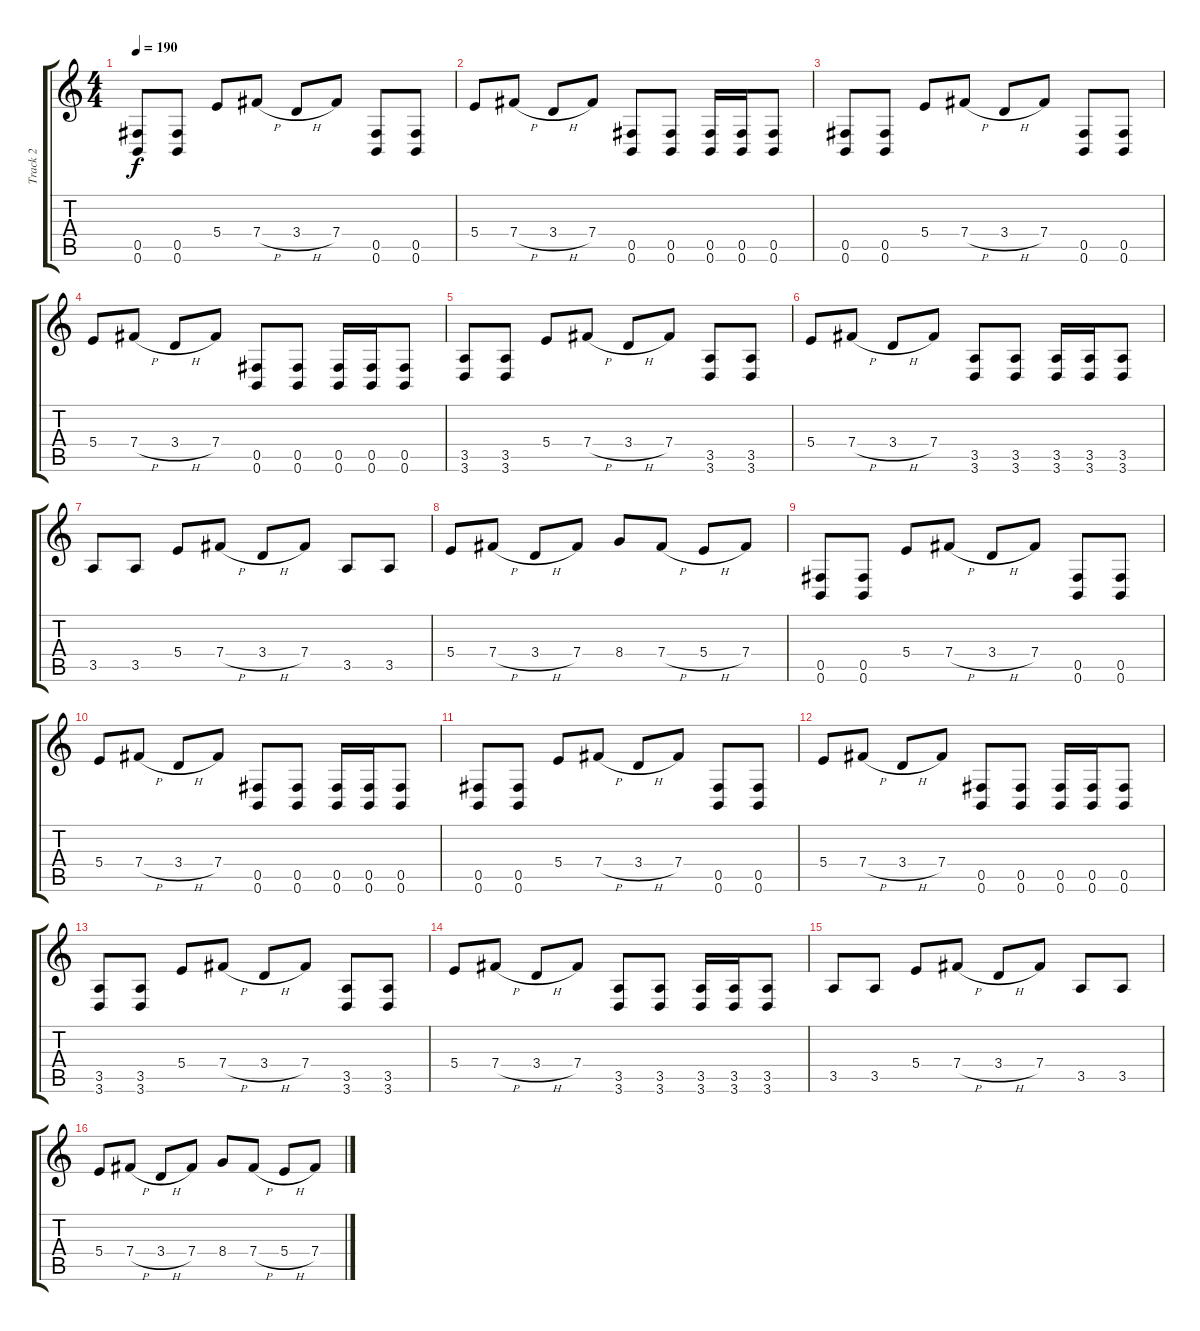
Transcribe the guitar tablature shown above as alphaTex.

\track ("Track 2" "Track 2") {instrument distortionguitar}
\staff {score tabs}
\tuning (Db4 Ab3 E3 B2 Gb2 B1) {hide}
\ts (4 4)
\tempo 190
\clef g2
\ks c
(0.5 0.6).8{dy f} (0.5 0.6).8 5.4.8 7.4{h}.8 3.4{h}.8 7.4.8 (0.5 0.6).8 (0.5 0.6).8 |
5.4.8 7.4{h}.8 3.4{h}.8 7.4.8 (0.5 0.6).8 (0.5 0.6).8 (0.5 0.6).16 (0.5 0.6).16 (0.5 0.6).8 |
(0.5 0.6).8 (0.5 0.6).8 5.4.8 7.4{h}.8 3.4{h}.8 7.4.8 (0.5 0.6).8 (0.5 0.6).8 |
5.4.8 7.4{h}.8 3.4{h}.8 7.4.8 (0.5 0.6).8 (0.5 0.6).8 (0.5 0.6).16 (0.5 0.6).16 (0.5 0.6).8 |
(3.5 3.6).8 (3.5 3.6).8 5.4.8 7.4{h}.8 3.4{h}.8 7.4.8 (3.5 3.6).8 (3.5 3.6).8 |
5.4.8 7.4{h}.8 3.4{h}.8 7.4.8 (3.5 3.6).8 (3.5 3.6).8 (3.5 3.6).16 (3.5 3.6).16 (3.5 3.6).8 |
3.5.8 3.5.8 5.4.8 7.4{h}.8 3.4{h}.8 7.4.8 3.5.8 3.5.8 |
5.4.8 7.4{h}.8 3.4{h}.8 7.4.8 8.4.8 7.4{h}.8 5.4{h}.8 7.4.8 |
(0.5 0.6).8 (0.5 0.6).8 5.4.8 7.4{h}.8 3.4{h}.8 7.4.8 (0.5 0.6).8 (0.5 0.6).8 |
5.4.8 7.4{h}.8 3.4{h}.8 7.4.8 (0.5 0.6).8 (0.5 0.6).8 (0.5 0.6).16 (0.5 0.6).16 (0.5 0.6).8 |
(0.5 0.6).8 (0.5 0.6).8 5.4.8 7.4{h}.8 3.4{h}.8 7.4.8 (0.5 0.6).8 (0.5 0.6).8 |
5.4.8 7.4{h}.8 3.4{h}.8 7.4.8 (0.5 0.6).8 (0.5 0.6).8 (0.5 0.6).16 (0.5 0.6).16 (0.5 0.6).8 |
(3.5 3.6).8 (3.5 3.6).8 5.4.8 7.4{h}.8 3.4{h}.8 7.4.8 (3.5 3.6).8 (3.5 3.6).8 |
5.4.8 7.4{h}.8 3.4{h}.8 7.4.8 (3.5 3.6).8 (3.5 3.6).8 (3.5 3.6).16 (3.5 3.6).16 (3.5 3.6).8 |
3.5.8 3.5.8 5.4.8 7.4{h}.8 3.4{h}.8 7.4.8 3.5.8 3.5.8 |
5.4.8 7.4{h}.8 3.4{h}.8 7.4.8 8.4.8 7.4{h}.8 5.4{h}.8 7.4.8
